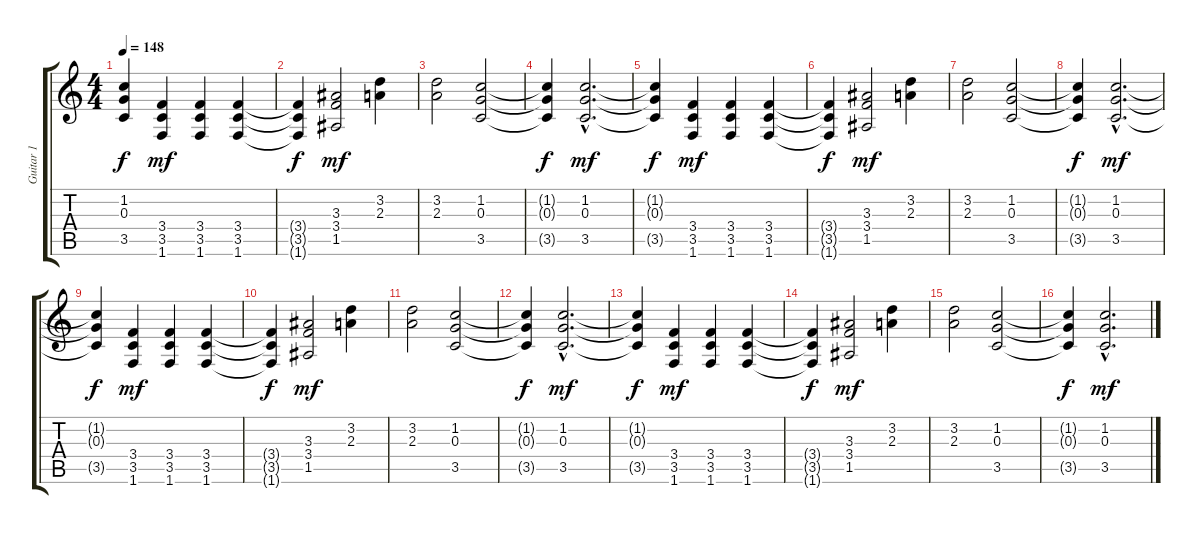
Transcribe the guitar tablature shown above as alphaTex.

\track ("Guitar 1" "Guitar 1") {instrument distortionguitar}
\staff {score tabs}
\tuning (E4 B3 G3 D3 A2 E2) {hide}
\ts (4 4)
\tempo 148
\clef g2
\ks c
(1.2{t} 0.3{t} 3.5{t}).4{dy f} (3.4 3.5 1.6).4{dy mf} (3.4 3.5 1.6).4 (3.4 3.5 1.6).4 |
(3.4{t} 3.5{t} 1.6{t}).4{dy f} (3.3 3.4 1.5).2{dy mf} (3.2 2.3).4 |
(3.2 2.3).2 (1.2 0.3 3.5).2 |
(1.2{t} 0.3{t} 3.5{t}).4{dy f} (1.2{hac} 0.3{hac} 3.5{hac}).2{d dy mf} |
(1.2{t} 0.3{t} 3.5{t}).4{dy f} (3.4 3.5 1.6).4{dy mf} (3.4 3.5 1.6).4 (3.4 3.5 1.6).4 |
(3.4{t} 3.5{t} 1.6{t}).4{dy f} (3.3 3.4 1.5).2{dy mf} (3.2 2.3).4 |
(3.2 2.3).2 (1.2 0.3 3.5).2 |
(1.2{t} 0.3{t} 3.5{t}).4{dy f} (1.2{hac} 0.3{hac} 3.5{hac}).2{d dy mf} |
(1.2{t} 0.3{t} 3.5{t}).4{dy f} (3.4 3.5 1.6).4{dy mf} (3.4 3.5 1.6).4 (3.4 3.5 1.6).4 |
(3.4{t} 3.5{t} 1.6{t}).4{dy f} (3.3 3.4 1.5).2{dy mf} (3.2 2.3).4 |
(3.2 2.3).2 (1.2 0.3 3.5).2 |
(1.2{t} 0.3{t} 3.5{t}).4{dy f} (1.2{hac} 0.3{hac} 3.5{hac}).2{d dy mf} |
(1.2{t} 0.3{t} 3.5{t}).4{dy f} (3.4 3.5 1.6).4{dy mf} (3.4 3.5 1.6).4 (3.4 3.5 1.6).4 |
(3.4{t} 3.5{t} 1.6{t}).4{dy f} (3.3 3.4 1.5).2{dy mf} (3.2 2.3).4 |
(3.2 2.3).2 (1.2 0.3 3.5).2 |
(1.2{t} 0.3{t} 3.5{t}).4{dy f} (1.2{hac} 0.3{hac} 3.5{hac}).2{d dy mf}
